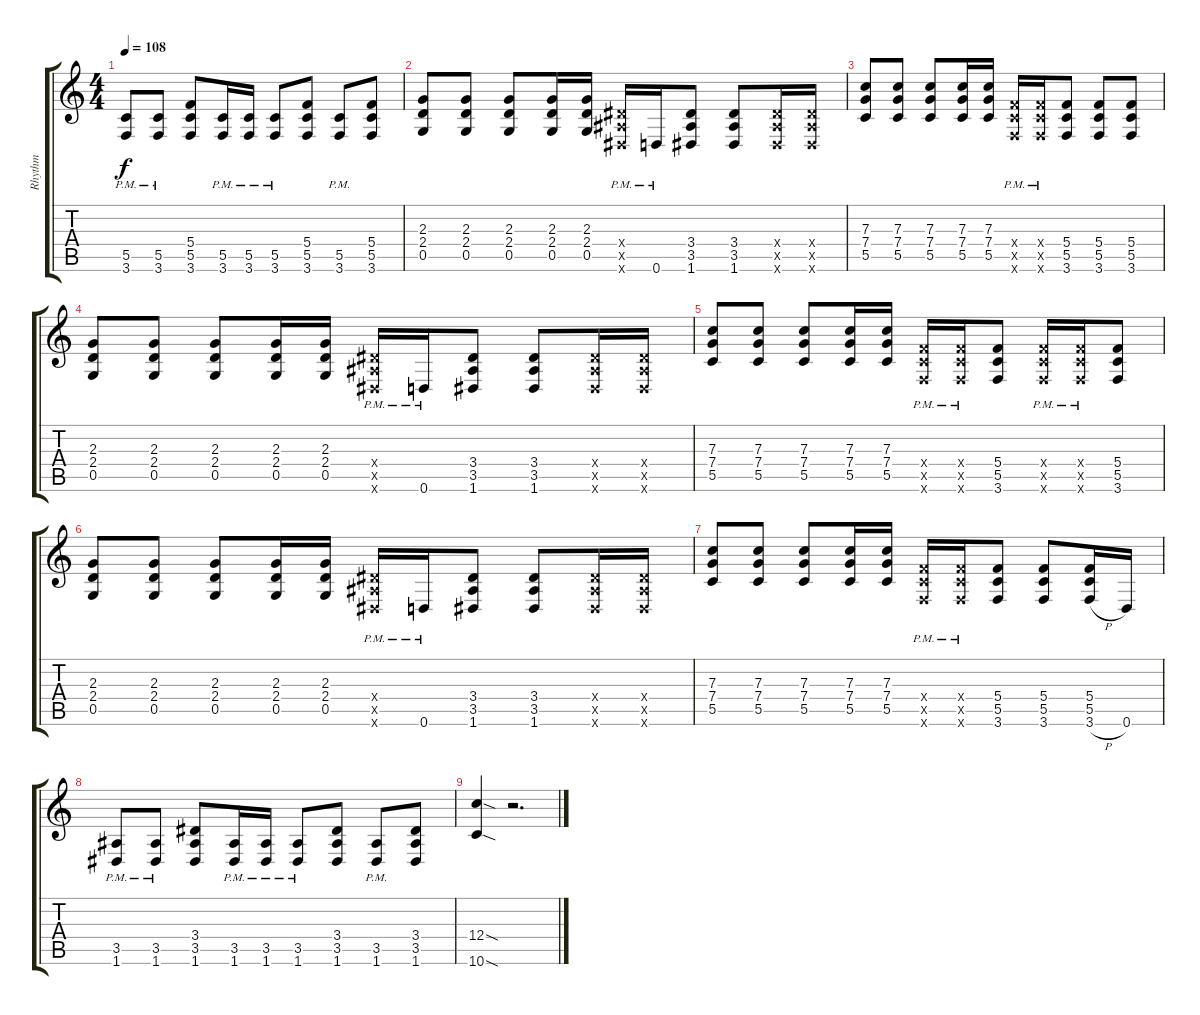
\track ("Rhythm" "Rhythm") {instrument distortionguitar}
\staff {score tabs}
\tuning (D4 A3 F3 C3 G2 D2) {hide}
\ts (4 4)
\tempo 108
\clef g2
\ks c
(5.5{pm} 3.6{pm}).8{dy f} (5.5{pm} 3.6{pm}).8 (5.4 5.5 3.6).8 (5.5{pm} 3.6{pm}).16 (5.5{pm} 3.6{pm}).16 (5.5{pm} 3.6{pm}).8 (5.4 5.5 3.6).8 (5.5{pm} 3.6{pm}).8 (5.4 5.5 3.6).8 |
(2.3 2.4 0.5).8 (2.3 2.4 0.5).8 (2.3 2.4 0.5).8 (2.3 2.4 0.5).16 (2.3 2.4 0.5).16 (3.4{pm x} 3.5{pm x} 1.6{pm x}).16 0.6{pm}.16 (3.4 3.5 1.6).8 (3.4 3.5 1.6).8 (3.4{x} 3.5{x} 1.6{x}).16 (3.4{x} 3.5{x} 1.6{x}).16 |
(7.3 7.4 5.5).8 (7.3 7.4 5.5).8 (7.3 7.4 5.5).8 (7.3 7.4 5.5).16 (7.3 7.4 5.5).16 (5.4{pm x} 5.5{pm x} 3.6{pm x}).16 (5.4{pm x} 5.5{pm x} 3.6{pm x}).16 (5.4 5.5 3.6).8 (5.4 5.5 3.6).8 (5.4 5.5 3.6).8 |
(2.3 2.4 0.5).8 (2.3 2.4 0.5).8 (2.3 2.4 0.5).8 (2.3 2.4 0.5).16 (2.3 2.4 0.5).16 (3.4{pm x} 3.5{pm x} 1.6{pm x}).16 0.6{pm}.16 (3.4 3.5 1.6).8 (3.4 3.5 1.6).8 (3.4{x} 3.5{x} 1.6{x}).16 (3.4{x} 3.5{x} 1.6{x}).16 |
(7.3 7.4 5.5).8 (7.3 7.4 5.5).8 (7.3 7.4 5.5).8 (7.3 7.4 5.5).16 (7.3 7.4 5.5).16 (5.4{pm x} 5.5{pm x} 3.6{pm x}).16 (5.4{pm x} 5.5{pm x} 3.6{pm x}).16 (5.4 5.5 3.6).8 (5.4{pm x} 5.5{pm x} 3.6{pm x}).16 (5.4{pm x} 5.5{pm x} 3.6{pm x}).16 (5.4 5.5 3.6).8 |
(2.3 2.4 0.5).8 (2.3 2.4 0.5).8 (2.3 2.4 0.5).8 (2.3 2.4 0.5).16 (2.3 2.4 0.5).16 (3.4{pm x} 3.5{pm x} 1.6{pm x}).16 0.6{pm}.16 (3.4 3.5 1.6).8 (3.4 3.5 1.6).8 (3.4{x} 3.5{x} 1.6{x}).16 (3.4{x} 3.5{x} 1.6{x}).16 |
(7.3 7.4 5.5).8 (7.3 7.4 5.5).8 (7.3 7.4 5.5).8 (7.3 7.4 5.5).16 (7.3 7.4 5.5).16 (5.4{pm x} 5.5{pm x} 3.6{pm x}).16 (5.4{pm x} 5.5{pm x} 3.6{pm x}).16 (5.4 5.5 3.6).8 (5.4 5.5 3.6).8 (5.4 5.5 3.6{h}).16 0.6.16 |
(3.5{pm} 1.6{pm}).8 (3.5{pm} 1.6{pm}).8 (3.4 3.5 1.6).8 (3.5{pm} 1.6{pm}).16 (3.5{pm} 1.6{pm}).16 (3.5{pm} 1.6{pm}).8 (3.4 3.5 1.6).8 (3.5{pm} 1.6{pm}).8 (3.4 3.5 1.6).8 |
(12.4{sod} 10.6{sod}).4 r.2{d}
